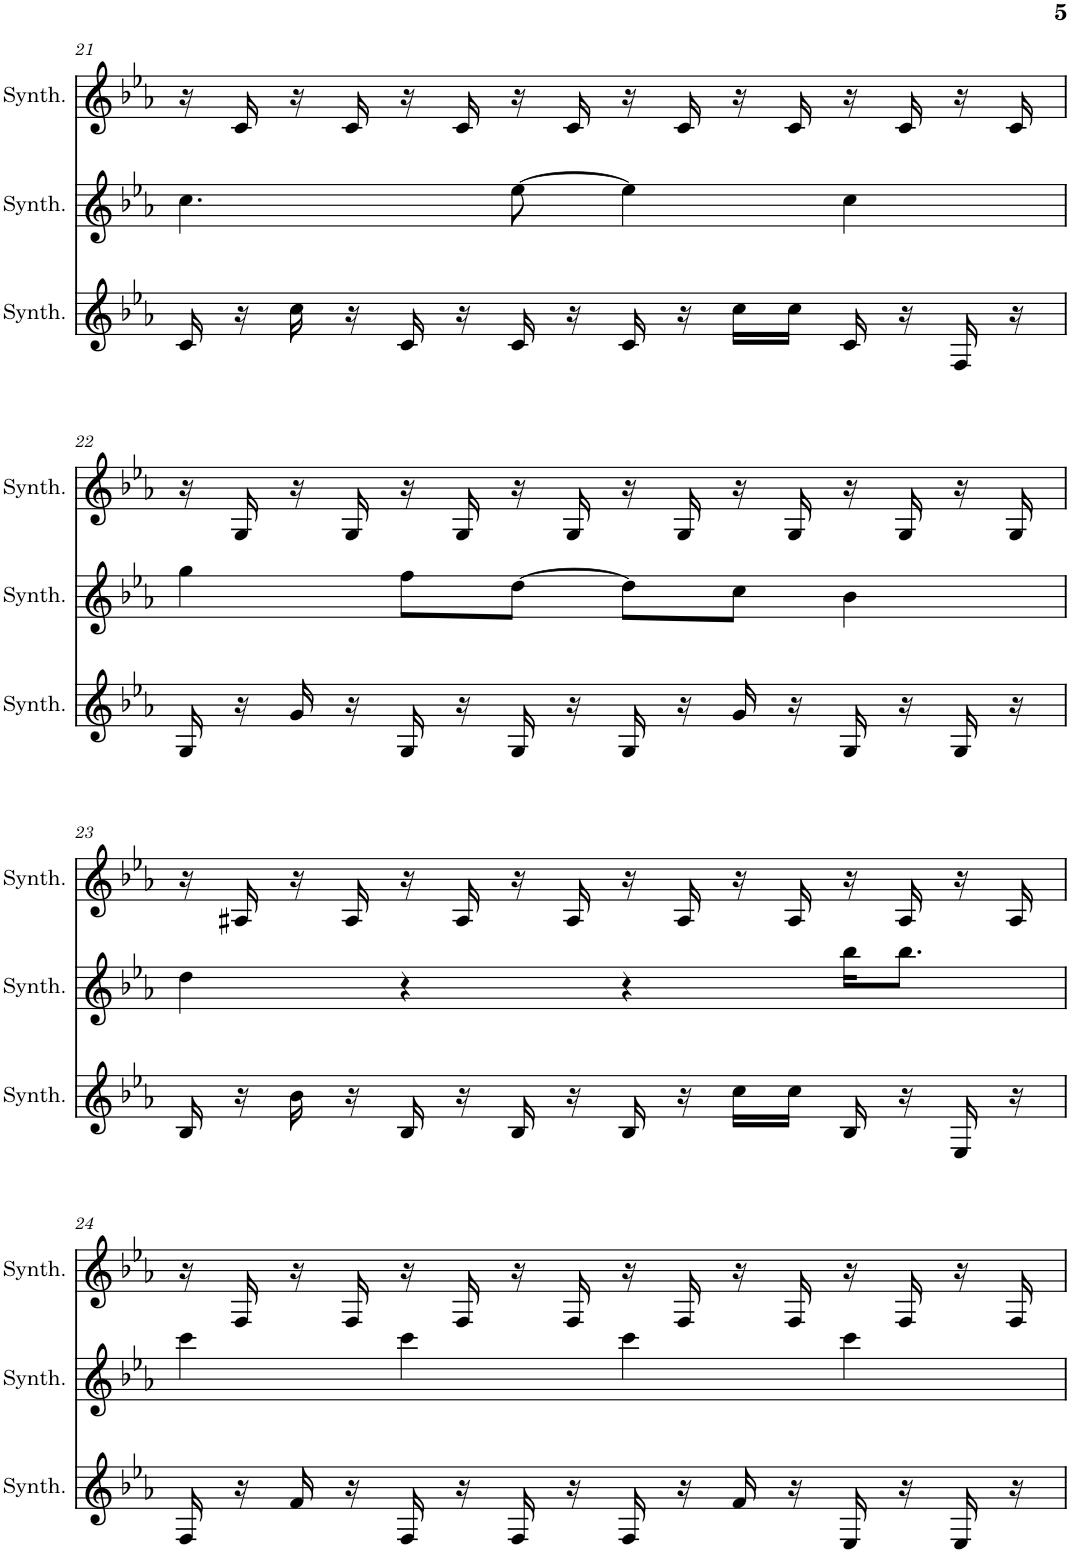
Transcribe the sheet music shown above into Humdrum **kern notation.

**kern	**kern	**kern
*part3	*part2	*part1
*staff3	*staff2	*staff1
*I"Saw Synthesizer	*I"Saw Synthesizer	*I"Saw Synthesizer
*I'Synth.	*I'Synth.	*I'Synth.
!!LO:PB:g=z
*clefG2	*clefG2	*clefG2
*k[b-e-a-]	*k[b-e-a-]	*k[b-e-a-]
*M4/4	*M4/4	*M4/4
=21	=21	=21
16c/	4.cc\	16r
16r	.	16c/
16cc\	.	16r
16r	.	16c/
16c/	.	16r
16r	.	16c/
16c/	[8ee-\	16r
16r	.	16c/
16c/	4ee-\]	16r
16r	.	16c/
16cc\LL	.	16r
16cc\JJ	.	16c/
16c/	4cc\	16r
16r	.	16c/
16F/	.	16r
16r	.	16c/
!!LO:LB:g=z
=22	=22	=22
16G/	4gg\	16r
16r	.	16G/
16g/	.	16r
16r	.	16G/
16G/	8ff\L	16r
16r	.	16G/
16G/	[8dd\J	16r
16r	.	16G/
16G/	8dd\L]	16r
16r	.	16G/
16g/	8cc\J	16r
16r	.	16G/
16G/	4b-\	16r
16r	.	16G/
16G/	.	16r
16r	.	16G/
!!LO:LB:g=z
=23	=23	=23
16B-/	4dd\	16r
16r	.	16A#X/
16b-\	.	16r
16r	.	16A#/
16B-/	4r	16r
16r	.	16A#/
16B-/	.	16r
16r	.	16A#/
16B-/	4r	16r
16r	.	16A#/
16cc\LL	.	16r
16cc\JJ	.	16A#/
16B-/	16bb-\KL	16r
16r	8.bb-\J	16A#/
16E-/	.	16r
16r	.	16A#/
!!LO:LB:g=z
=24	=24	=24
16F/	4ccc\	16r
16r	.	16F/
16f/	.	16r
16r	.	16F/
16F/	4ccc\	16r
16r	.	16F/
16F/	.	16r
16r	.	16F/
16F/	4ccc\	16r
16r	.	16F/
16f/	.	16r
16r	.	16F/
16E-/	4ccc\	16r
16r	.	16F/
16E-/	.	16r
16r	.	16F/
=	=	=
*-	*-	*-
